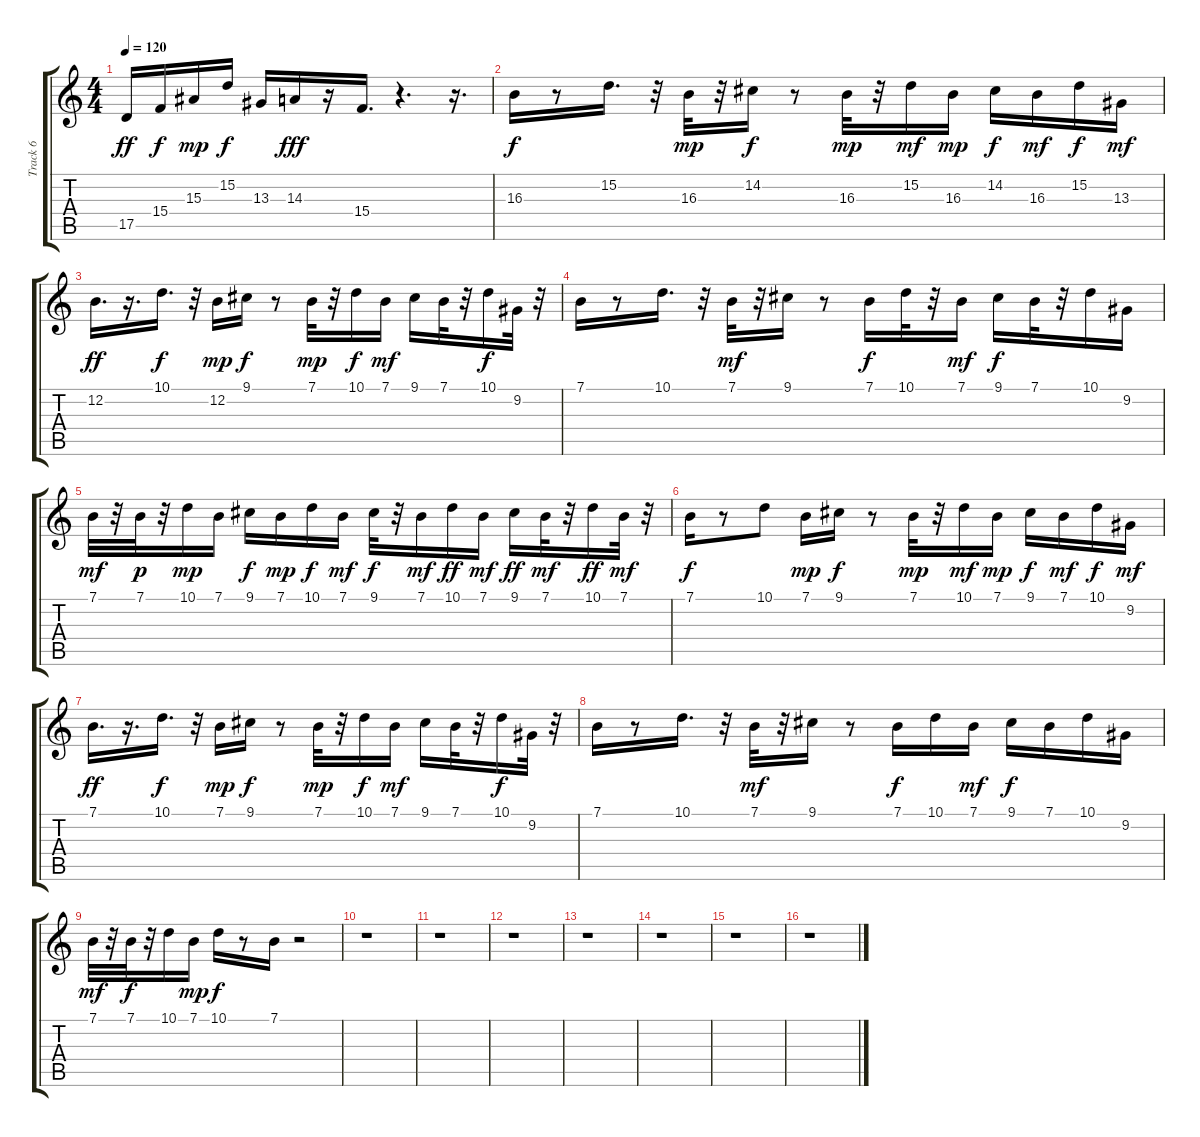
\track ("Track 6" "Track 6") {instrument sopranosax}
\staff {score tabs}
\tuning (E4 B3 G3 D3 A2 E2) {hide}
\ts (4 4)
\tempo 120
\clef g2
\ks c
17.5.16{dy ff} 15.4.16{dy f} 15.3.16{dy mp} 15.2.16{dy f} 13.3.16 14.3.16{dy fff} r.16 15.4.16{d} r.4{d} r.16{d} |
16.3.16{dy f instrument shakuhachi} r.8 15.2.16{d} r.32 16.3.32{dy mp} r.32 14.2.16{dy f} r.8 16.3.32{dy mp} r.32 15.2.16{dy mf} 16.3.16{dy mp} 14.2.16{dy f} 16.3.16{dy mf} 15.2.16{dy f} 13.3.16{dy mf} |
12.2.16{d dy ff} r.16{d} 10.1.16{d dy f} r.32 12.2.16{dy mp} 9.1.16{dy f} r.8 7.1.32{dy mp} r.32 10.1.16{dy f} 7.1.16{dy mf} 9.1.16 7.1.32 r.32 10.1.16{dy f} 9.2.32 r.32 |
7.1.16 r.8 10.1.16{d} r.32 7.1.32{dy mf} r.32 9.1.16 r.8 7.1.16{dy f} 10.1.32 r.32 7.1.16{dy mf} 9.1.16{dy f} 7.1.32 r.32 10.1.16 9.2.16 |
7.1.32{dy mf} r.32 7.1.32{dy p} r.32 10.1.16{dy mp} 7.1.16 9.1.16{dy f} 7.1.16{dy mp} 10.1.16{dy f} 7.1.16{dy mf} 9.1.32{dy f} r.32 7.1.16{dy mf} 10.1.16{dy ff} 7.1.16{dy mf} 9.1.16{dy ff} 7.1.32{dy mf} r.32 10.1.16{dy ff} 7.1.32{dy mf} r.32 |
7.1.16{dy f} r.8 10.1.8 7.1.16{dy mp} 9.1.16{dy f} r.8 7.1.32{dy mp} r.32 10.1.16{dy mf} 7.1.16{dy mp} 9.1.16{dy f} 7.1.16{dy mf} 10.1.16{dy f} 9.2.16{dy mf} |
7.1.16{d dy ff} r.16{d} 10.1.16{d dy f} r.32 7.1.16{dy mp} 9.1.16{dy f} r.8 7.1.32{dy mp} r.32 10.1.16{dy f} 7.1.16{dy mf} 9.1.16 7.1.32 r.32 10.1.16{dy f} 9.2.32 r.32 |
7.1.16 r.8 10.1.16{d} r.32 7.1.32{dy mf} r.32 9.1.16 r.8 7.1.16{dy f} 10.1.16 7.1.16{dy mf} 9.1.16{dy f} 7.1.16 10.1.16 9.2.16 |
7.1.32{dy mf} r.32 7.1.32{dy f} r.32 10.1.16 7.1.16{dy mp} 10.1.16{dy f} r.8 7.1.16 r.2 |
r.1 |
r.1 |
r.1 |
r.1 |
r.1 |
r.1 |
r.1
